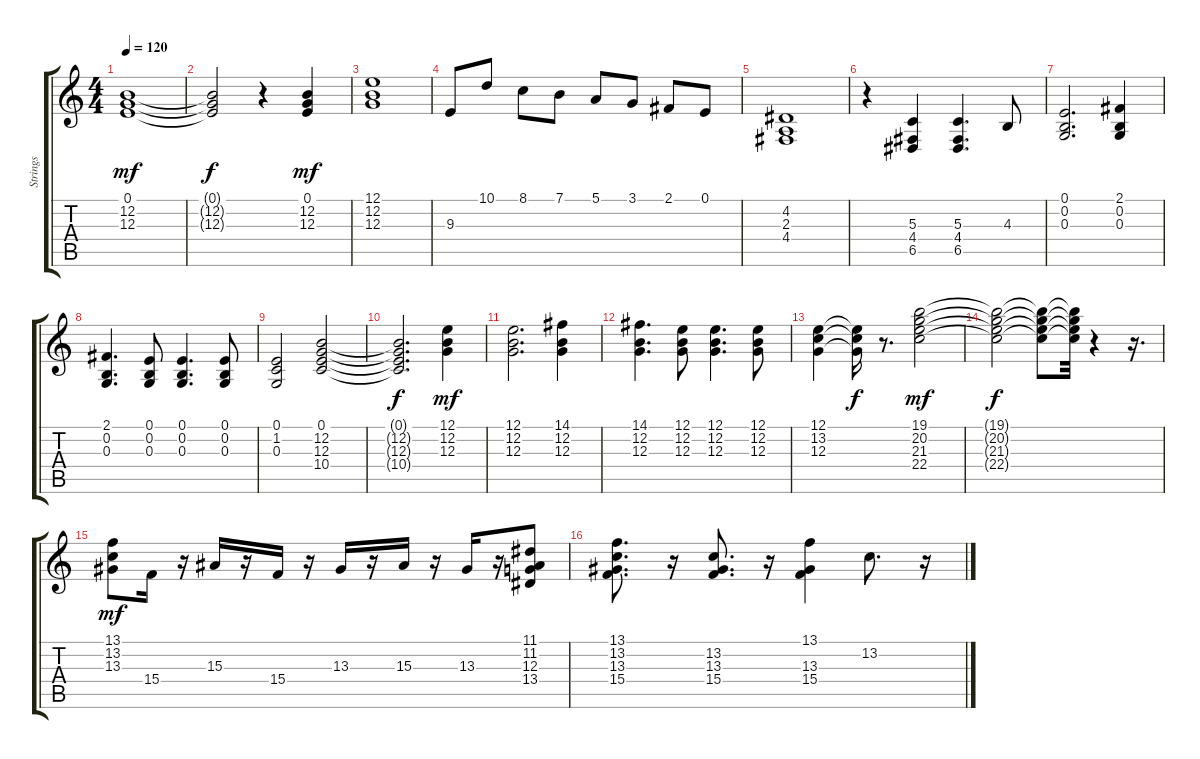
\track ("Strings" "Strings") {instrument stringensemble1}
\staff {score tabs}
\tuning (E4 B3 G3 D3 A2 E2) {hide}
\ts (4 4)
\tempo 120
\clef g2
\ks c
(0.1 12.2 12.3).1{dy mf} |
(0.1{t} 12.2{t} 12.3{t}).2{dy f} r.4 (0.1 12.2 12.3).4{dy mf} |
(12.1 12.2 12.3).1 |
9.3.8 10.1.8 8.1.8 7.1.8 5.1.8 3.1.8 2.1.8 0.1.8 |
(4.2 2.3 4.4).1 |
r.4 (5.3 4.4 6.5).4 (5.3 4.4 6.5).4{d} 4.3.8 |
(0.1 0.2 0.3).2{d} (2.1 0.2 0.3).4 |
(2.1 0.2 0.3).4{d} (0.1 0.2 0.3).8 (0.1 0.2 0.3).4{d} (0.1 0.2 0.3).8 |
(0.1 1.2 0.3).2 (0.1 12.2 12.3 10.4).2 |
(0.1{t} 12.2{t} 12.3{t} 10.4{t}).2{d dy f} (12.1 12.2 12.3).4{dy mf} |
(12.1 12.2 12.3).2{d} (14.1 12.2 12.3).4 |
(14.1 12.2 12.3).4{d} (12.1 12.2 12.3).8 (12.1 12.2 12.3).4{d} (12.1 12.2 12.3).8 |
(12.1 13.2 12.3).4 (12.1{t} 13.2{t} 12.3{t}).16{dy f} r.8{d} (19.1 20.2 21.3 22.4).2{dy mf} |
(19.1{t} 20.2{t} 21.3{t} 22.4{t}).2{dy f} (19.1{t} 20.2{t} 21.3{t} 22.4{t}).8 (19.1{t} 20.2{t} 21.3{t} 22.4{t}).32 r.4 r.16{d} |
(13.1 13.2 13.3).8{dy mf} 15.4.16 r.16 15.3.16 r.16 15.4.16 r.16 13.3.16 r.16 15.3.16 r.16 13.3.16 r.16 (11.1 11.2 12.3 13.4).8 |
(13.1 13.2 13.3 15.4).8{d} r.16 (13.2 13.3 15.4).8{d} r.16 (13.1 13.3 15.4).4 13.2.8{d} r.16
